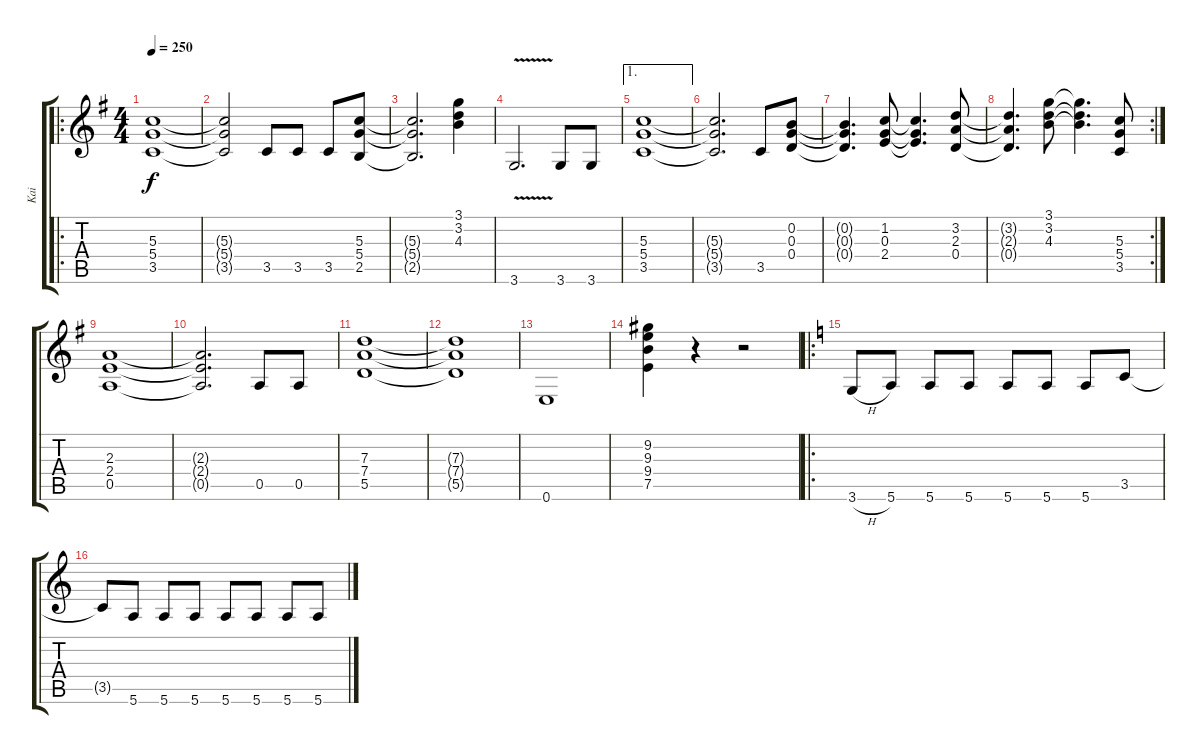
\track ("Kai" "Kai") {instrument distortionguitar}
\staff {score tabs}
\tuning (E4 B3 G3 D3 A2 E2) {hide}
\ro
\ts (4 4)
\tempo 250
\clef g2
\ks g
(5.3 5.4 3.5).1{dy f} |
(5.3{t} 5.4{t} 3.5{t}).2 3.5.8 3.5.8 3.5.8 (5.3 5.4 2.5).8 |
(5.3{t} 5.4{t} 2.5{t}).2{d} (3.1 3.2 4.3).4 |
3.6{v}.2{d} 3.6.8 3.6.8 |
\ae 1
(5.3 5.4 3.5).1 |
(5.3{t} 5.4{t} 3.5{t}).2{d} 3.5.8 (0.2 0.3 0.4).8 |
(0.2{t} 0.3{t} 0.4{t}).4{d} (1.2 0.3 2.4).8 (1.2{t} 0.3{t} 2.4{t}).4{d} (3.2 2.3 0.4).8 |
\rc 2
(3.2{t} 2.3{t} 0.4{t}).4{d} (3.1 3.2 4.3).8 (3.1{t} 3.2{t} 4.3{t}).4{d} (5.3 5.4 3.5).8 |
(2.3 2.4 0.5).1 |
(2.3{t} 2.4{t} 0.5{t}).2{d} 0.5.8 0.5.8 |
(7.3 7.4 5.5).1 |
(7.3{t} 7.4{t} 5.5{t}).1 |
0.6.1 |
(9.2 9.3 9.4 7.5).4 r.4 r.2 |
\ro
\ks c
3.6{h}.8 5.6.8 5.6.8 5.6.8 5.6.8 5.6.8 5.6.8 3.5.8 |
3.5{t}.8 5.6.8 5.6.8 5.6.8 5.6.8 5.6.8 5.6.8 5.6.8
